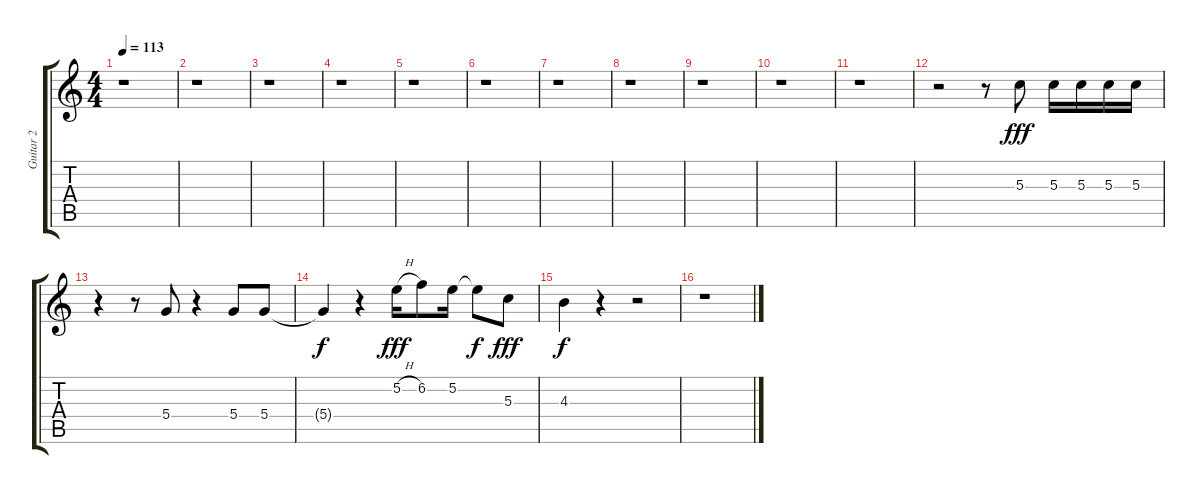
\track ("Guitar 2" "Guitar 2") {instrument overdrivenguitar}
\staff {score tabs}
\tuning (E4 B3 G3 D3 A2 E2) {hide}
\ts (4 4)
\tempo 113
\clef g2
\ks c
r.1{dy fff instrument overdrivenguitar} |
r.1 |
r.1 |
r.1 |
r.1 |
r.1 |
r.1 |
r.1 |
r.1 |
r.1 |
r.1 |
r.2 r.8 5.3.8 5.3.16 5.3.16 5.3.16 5.3.16 |
r.4 r.8 5.4.8 r.4 5.4.8 5.4.8 |
5.4{t}.4{dy f} r.4 5.2{h}.16{dy fff} 6.2.8 5.2.16 5.2{t}.8{dy f} 5.3.8{dy fff} |
4.3.4{dy f} r.4 r.2 |
r.1
